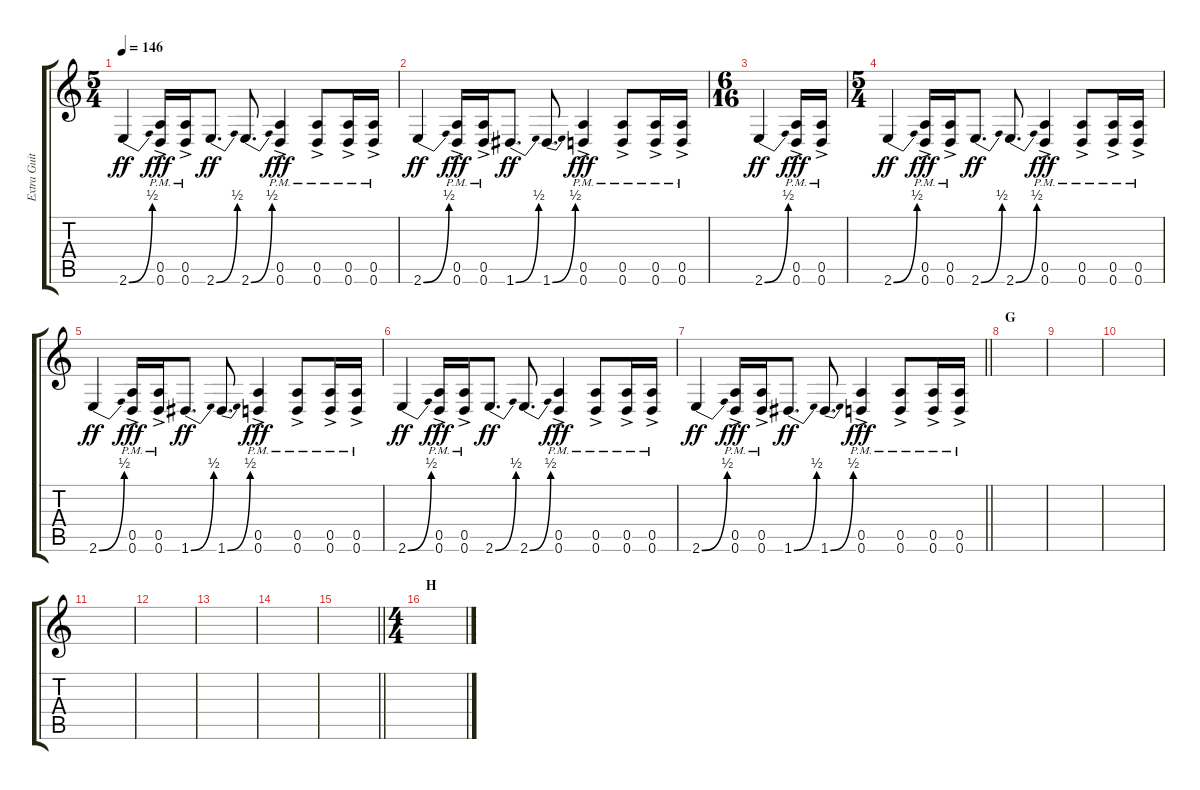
\track ("Extra Guitar" "Extra Guit") {instrument distortionguitar}
\staff {score tabs}
\tuning (E4 B3 G3 D3 A2 D2) {hide}
\ts (5 4)
\tempo 146
\clef g2
\ks c
2.6{be (bend 0 0 60 2)}.4{dy ff} (0.5{ac pm} 0.6{ac pm}).16{dy fff} (0.5{ac pm} 0.6{ac pm}).16 2.6{be (bend 0 0 60 2)}.8{d dy ff} 2.6{be (bend 0 0 60 2)}.8{d} (0.5{ac pm} 0.6{ac pm}).4{dy fff} (0.5{ac pm} 0.6{ac pm}).8 (0.5{ac pm} 0.6{ac pm}).16 (0.5{ac pm} 0.6{ac pm}).16 |
2.6{be (bend 0 0 60 2)}.4{dy ff} (0.5{ac pm} 0.6{ac pm}).16{dy fff} (0.5{ac pm} 0.6{ac pm}).16 1.6{be (bend 0 0 60 2)}.8{d dy ff} 1.6{be (bend 0 0 60 2)}.8{d} (0.5{ac pm} 0.6{ac pm}).4{dy fff} (0.5{ac pm} 0.6{ac pm}).8 (0.5{ac pm} 0.6{ac pm}).16 (0.5{ac pm} 0.6{ac pm}).16 |
\ts (6 16)
2.6{be (bend 0 0 60 2)}.4{dy ff} (0.5{ac pm} 0.6{ac pm}).16{dy fff} (0.5{ac pm} 0.6{ac pm}).16 |
\ts (5 4)
2.6{be (bend 0 0 60 2)}.4{dy ff} (0.5{ac pm} 0.6{ac pm}).16{dy fff} (0.5{ac pm} 0.6{ac pm}).16 2.6{be (bend 0 0 60 2)}.8{d dy ff} 2.6{be (bend 0 0 60 2)}.8{d} (0.5{ac pm} 0.6{ac pm}).4{dy fff} (0.5{ac pm} 0.6{ac pm}).8 (0.5{ac pm} 0.6{ac pm}).16 (0.5{ac pm} 0.6{ac pm}).16 |
2.6{be (bend 0 0 60 2)}.4{dy ff} (0.5{ac pm} 0.6{ac pm}).16{dy fff} (0.5{ac pm} 0.6{ac pm}).16 1.6{be (bend 0 0 60 2)}.8{d dy ff} 1.6{be (bend 0 0 60 2)}.8{d} (0.5{ac pm} 0.6{ac pm}).4{dy fff} (0.5{ac pm} 0.6{ac pm}).8 (0.5{ac pm} 0.6{ac pm}).16 (0.5{ac pm} 0.6{ac pm}).16 |
2.6{be (bend 0 0 60 2)}.4{dy ff} (0.5{ac pm} 0.6{ac pm}).16{dy fff} (0.5{ac pm} 0.6{ac pm}).16 2.6{be (bend 0 0 60 2)}.8{d dy ff} 2.6{be (bend 0 0 60 2)}.8{d} (0.5{ac pm} 0.6{ac pm}).4{dy fff} (0.5{ac pm} 0.6{ac pm}).8 (0.5{ac pm} 0.6{ac pm}).16 (0.5{ac pm} 0.6{ac pm}).16 |
\barLineRight lightlight
2.6{be (bend 0 0 60 2)}.4{dy ff} (0.5{ac pm} 0.6{ac pm}).16{dy fff} (0.5{ac pm} 0.6{ac pm}).16 1.6{be (bend 0 0 60 2)}.8{d dy ff} 1.6{be (bend 0 0 60 2)}.8{d} (0.5{ac pm} 0.6{ac pm}).4{dy fff} (0.5{ac pm} 0.6{ac pm}).8 (0.5{ac pm} 0.6{ac pm}).16 (0.5{ac pm} 0.6{ac pm}).16 |
\section ("" "G")
|
|
|
|
|
|
|
\barLineRight lightlight
|
\ts (4 4)
\section ("" "H")
